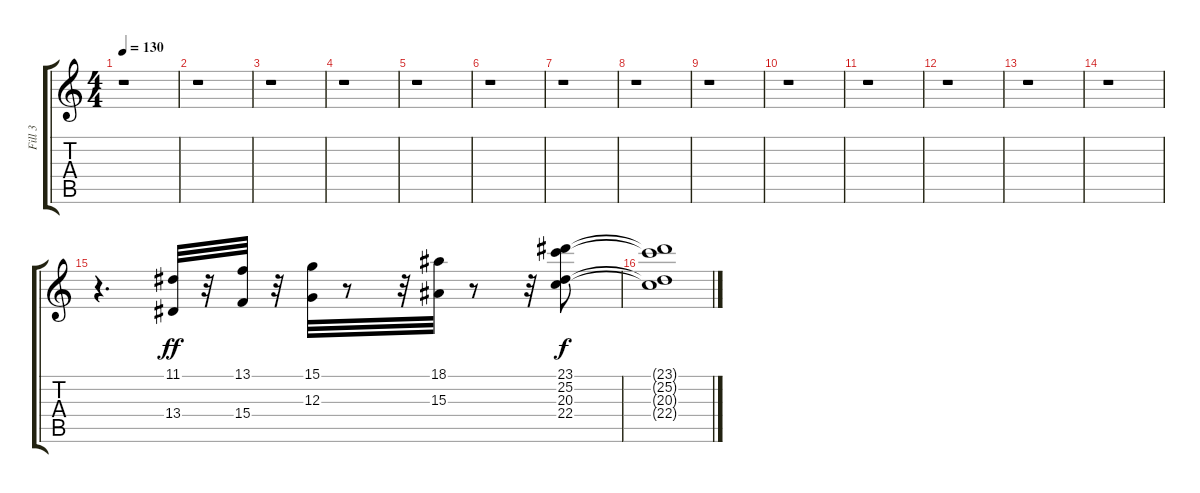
\track ("Fill 3" "Fill 3") {instrument trumpet}
\staff {score tabs}
\tuning (E4 B3 G3 D3 A2 E2) {hide}
\ts (4 4)
\tempo 130
\clef g2
\ks c
r.1{dy f} |
r.1 |
r.1 |
r.1 |
r.1 |
r.1 |
r.1 |
r.1 |
r.1 |
r.1 |
r.1 |
r.1 |
r.1 |
r.1 |
r.4{d} (11.1 13.4).32{dy ff volume 11} r.32 (13.1 15.4).32 r.32 (15.1 12.3).32 r.8 r.32 (18.1 15.3).32 r.8 r.32 (23.1 25.2 20.3 22.4).8{dy f} |
(23.1{t} 25.2{t} 20.3{t} 22.4{t}).1
